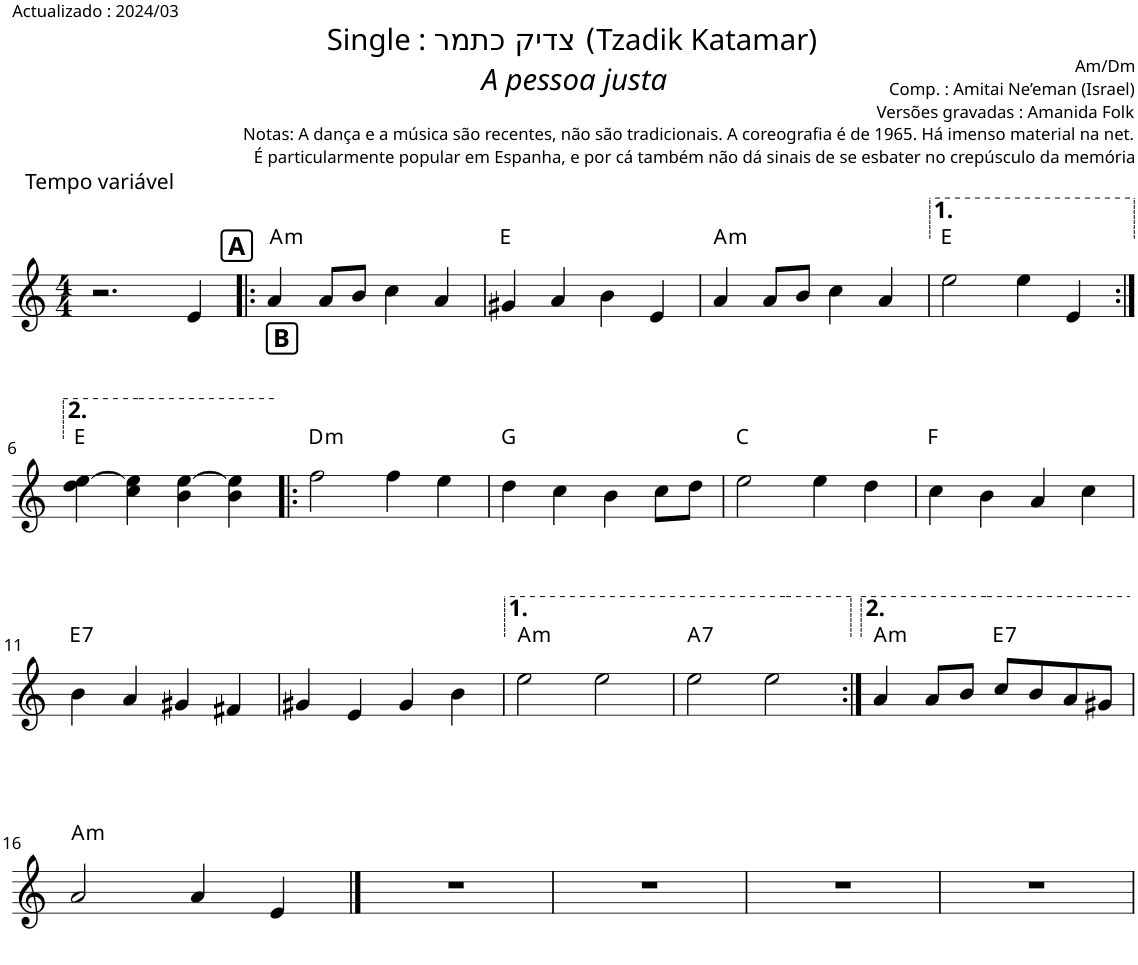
**kern	**harte
*part1	*part1
*staff1	*
*I"Piano	*
*I'Pno.	*
*clefG2	*
*k[]	*
*M4/4	*
=1	=1
!LO:TX:a:t=Tempo variável	!
2.r	.
4e/	.
!!LO:REH:place=s1:a:B:cj:fs=12:t=A
=2!|:	=2!|:
!	!LO:H:kt=m
4a/	A:min
8a/L	.
8b/J	.
4cc\	.
4a/	.
=3	=3
4g#X/	E:maj
4a/	.
4b\	.
4e/	.
=4	=4
!	!LO:H:kt=m
4a/	A:min
8a/L	.
8b/J	.
4cc\	.
4a/	.
=5	=5
2ee\	E:maj
4ee\	.
4e/	.
!!LO:LB:g=z
=6:|!	=6:|!
4dd\ [4ee\	E:maj
4cc\ 4ee\]	.
4b\ [4ee\	.
4b\ 4ee\]	.
!!LO:REH:place=s1:a:B:cj:fs=12:t=B
=7!|:	=7!|:
!	!LO:H:kt=m
2ff\	D:min
4ff\	.
4ee\	.
=8	=8
4dd\	G:maj
4cc\	.
4b\	.
8cc\L	.
8dd\J	.
=9	=9
2ee\	C:maj
4ee\	.
4dd\	.
=10	=10
4cc\	F:maj
4b\	.
4a/	.
4cc\	.
!!LO:LB:g=z
=11	=11
!	!LO:H:kt=7
4b\	E:7
4a/	.
4g#X/	.
4f#X/	.
=12	=12
4g#X/	.
4e/	.
4g#/	.
4b\	.
=13	=13
!	!LO:H:kt=m
2ee\	A:min
2ee\	.
=14	=14
!	!LO:H:kt=7
2ee\	A:7
2ee\	.
=15:|!	=15:|!
!	!LO:H:kt=m
4a/	A:min
8a/L	.
8b/J	.
!	!LO:H:kt=7
8cc/L	E:7
8b/	.
8a/	.
8g#X/J	.
!!LO:LB:g=z
=16	=16
!	!LO:H:kt=m
2a/	A:min
4a/	.
4e/	.
==17	==17
1r	.
=18	=18
1r	.
=19	=19
1r	.
=20	=20
1r	.
=	=
*-	*-
